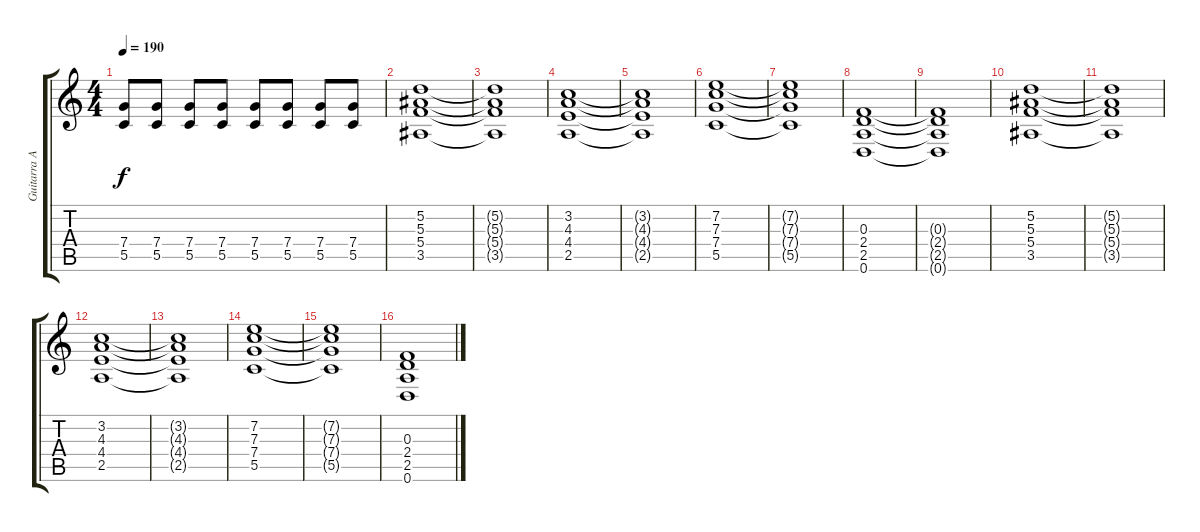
\track ("Guitarra Adicional" "Guitarra A") {instrument distortionguitar}
\staff {score tabs}
\tuning (D4 A3 F3 C3 G2 D2) {hide}
\ts (4 4)
\tempo 190
\clef g2
\ks c
(7.4 5.5).8{dy f} (7.4 5.5).8 (7.4 5.5).8 (7.4 5.5).8 (7.4 5.5).8 (7.4 5.5).8 (7.4 5.5).8 (7.4 5.5).8 |
(5.2 5.3 5.4 3.5).1 |
(5.2{t} 5.3{t} 5.4{t} 3.5{t}).1 |
(3.2 4.3 4.4 2.5).1 |
(3.2{t} 4.3{t} 4.4{t} 2.5{t}).1 |
(7.2 7.3 7.4 5.5).1 |
(7.2{t} 7.3{t} 7.4{t} 5.5{t}).1 |
(0.3 2.4 2.5 0.6).1 |
(0.3{t} 2.4{t} 2.5{t} 0.6{t}).1 |
(5.2 5.3 5.4 3.5).1 |
(5.2{t} 5.3{t} 5.4{t} 3.5{t}).1 |
(3.2 4.3 4.4 2.5).1 |
(3.2{t} 4.3{t} 4.4{t} 2.5{t}).1 |
(7.2 7.3 7.4 5.5).1 |
(7.2{t} 7.3{t} 7.4{t} 5.5{t}).1 |
(0.3 2.4 2.5 0.6).1
